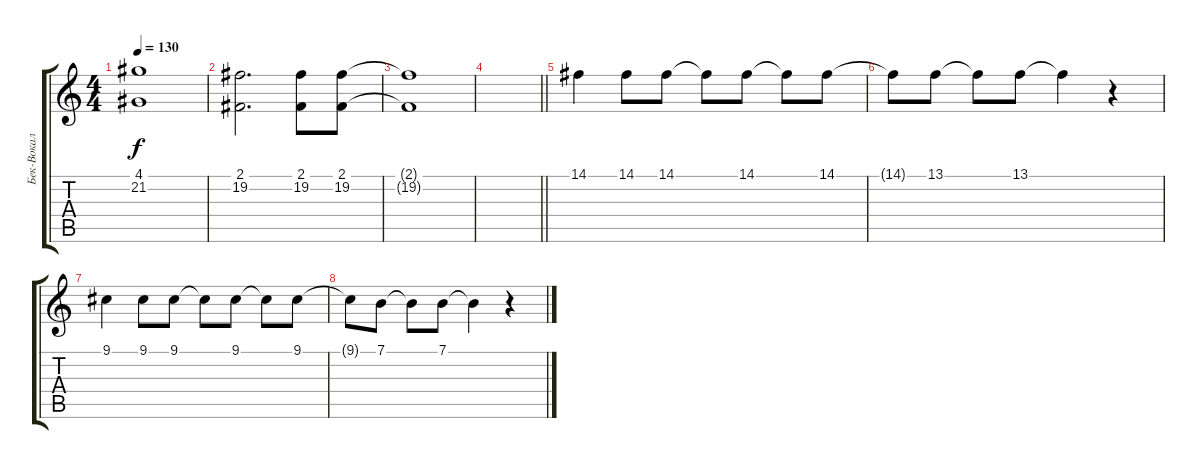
\track ("Бек-Вокал" "Бек-Вокал") {instrument clarinet}
\staff {score tabs}
\tuning (E4 B3 G3 D3 A2 E2) {hide}
\ts (4 4)
\tempo 130
\clef g2
\ks c
(4.1 21.2).1{dy f} |
(2.1 19.2).2{d} (2.1 19.2).8 (2.1 19.2).8 |
(2.1{t} 19.2{t}).1 |
\barLineRight lightlight
|
14.1.4 14.1.8 14.1.8 14.1{t}.8 14.1.8 14.1{t}.8 14.1.8 |
14.1{t}.8 13.1.8 13.1{t}.8 13.1.8 13.1{t}.4 r.4 |
9.1.4 9.1.8 9.1.8 9.1{t}.8 9.1.8 9.1{t}.8 9.1.8 |
9.1{t}.8 7.1.8 7.1{t}.8 7.1.8 7.1{t}.4 r.4
